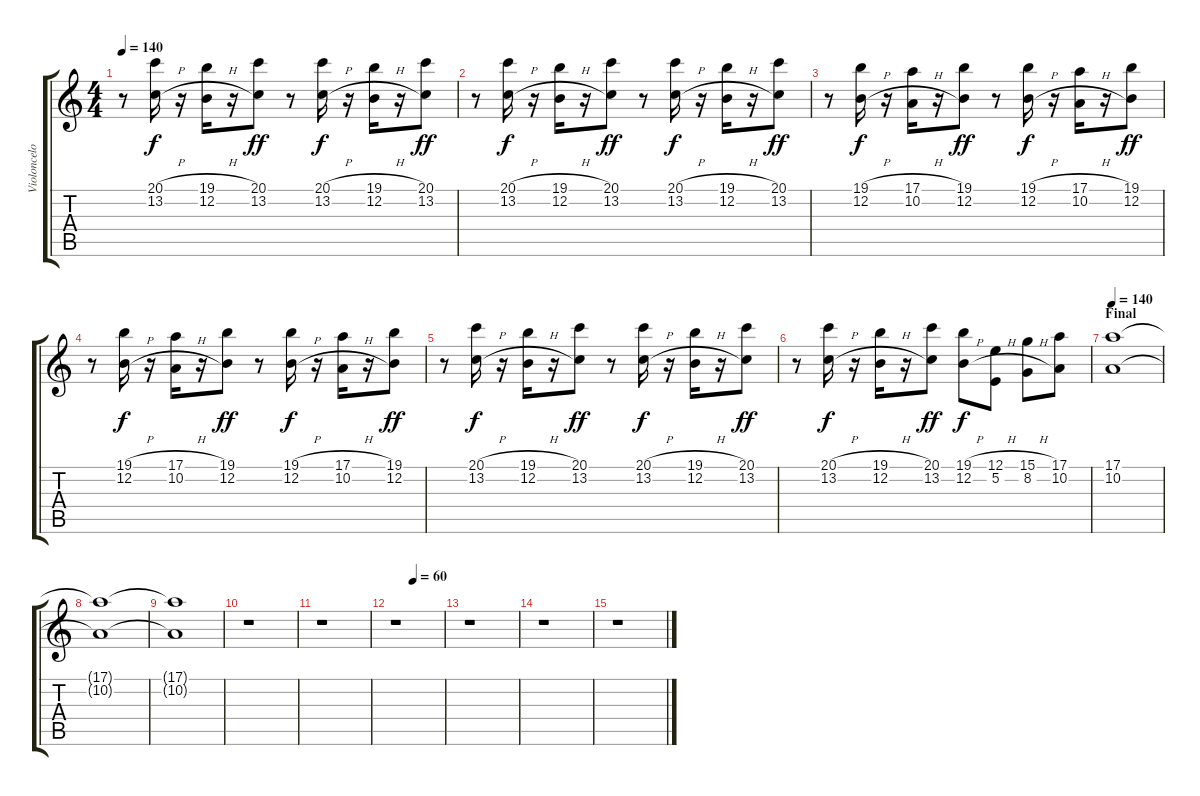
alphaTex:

\track ("Violoncelo" "Violoncelo") {instrument tremolostrings}
\staff {score tabs}
\tuning (E4 B3 G3 D3 A2 E2) {hide}
\ts (4 4)
\tempo 140
\clef g2
\ks c
r.8{dy ff} (20.1{h} 13.2{h}).16{dy f} r.16 (19.1{h} 12.2{h}).16 r.16 (20.1 13.2).8{dy ff} r.8 (20.1{h} 13.2{h}).16{dy f} r.16 (19.1{h} 12.2{h}).16 r.16 (20.1 13.2).8{dy ff} |
r.8 (20.1{h} 13.2{h}).16{dy f} r.16 (19.1{h} 12.2{h}).16 r.16 (20.1 13.2).8{dy ff} r.8 (20.1{h} 13.2{h}).16{dy f} r.16 (19.1{h} 12.2{h}).16 r.16 (20.1 13.2).8{dy ff} |
r.8 (19.1{h} 12.2{h}).16{dy f} r.16 (17.1{h} 10.2{h}).16 r.16 (19.1 12.2).8{dy ff} r.8 (19.1{h} 12.2{h}).16{dy f} r.16 (17.1{h} 10.2{h}).16 r.16 (19.1 12.2).8{dy ff} |
r.8 (19.1{h} 12.2{h}).16{dy f} r.16 (17.1{h} 10.2{h}).16 r.16 (19.1 12.2).8{dy ff} r.8 (19.1{h} 12.2{h}).16{dy f} r.16 (17.1{h} 10.2{h}).16 r.16 (19.1 12.2).8{dy ff} |
r.8 (20.1{h} 13.2{h}).16{dy f} r.16 (19.1{h} 12.2{h}).16 r.16 (20.1 13.2).8{dy ff} r.8 (20.1{h} 13.2{h}).16{dy f} r.16 (19.1{h} 12.2{h}).16 r.16 (20.1 13.2).8{dy ff} |
r.8 (20.1{h} 13.2{h}).16{dy f} r.16 (19.1{h} 12.2{h}).16 r.16 (20.1 13.2).8{dy ff} (19.1{h} 12.2{h}).8{dy f} (12.1{h} 5.2{h}).8 (15.1{h} 8.2{h}).8 (17.1 10.2).8 |
\section ("" "Final")
\tempo 140
(17.1 10.2).1{volume 0} |
(17.1{t} 10.2{t}).1 |
(17.1{t} 10.2{t}).1 |
r.1 |
r.1 |
\tempo (60 0.375)
r.1 |
r.1 |
r.1 |
r.1
